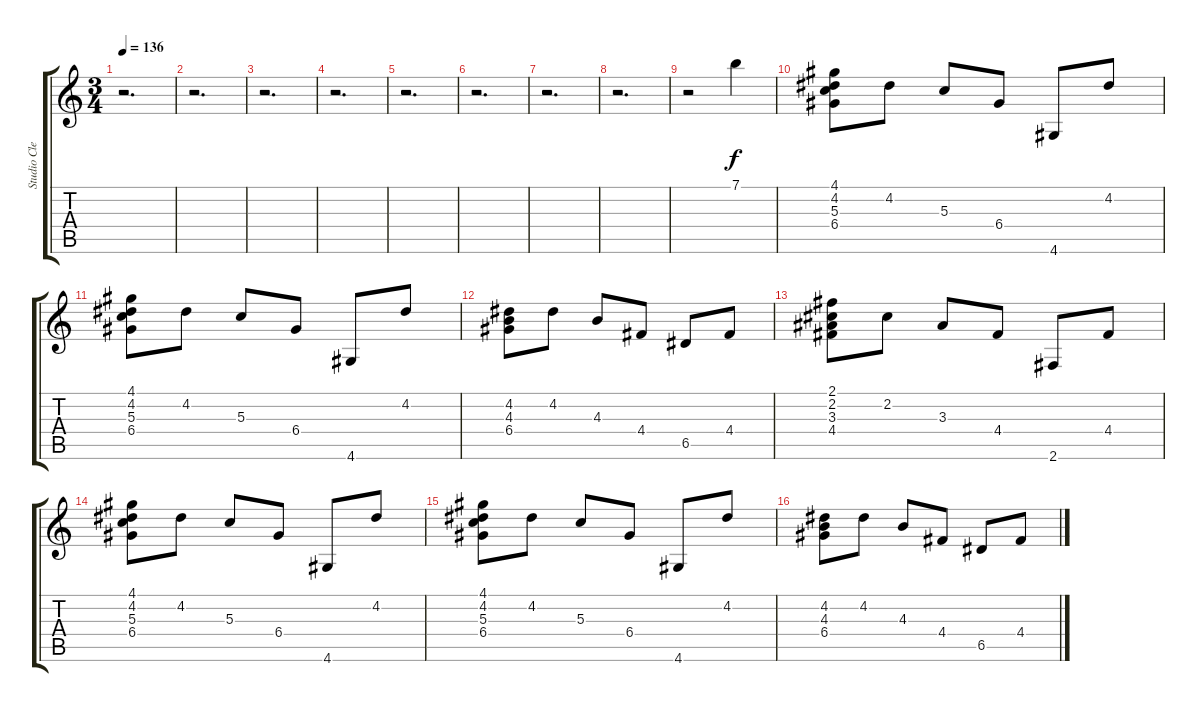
\track ("Studio Clean (Overdub)" "Studio Cle") {instrument electricguitarjazz}
\staff {score tabs}
\tuning (E4 B3 G3 D3 A2 E2) {hide}
\ts (3 4)
\tempo 136
\clef g2
\ks c
r.2{d dy f} |
r.2{d} |
r.2{d} |
r.2{d} |
r.2{d} |
r.2{d} |
r.2{d} |
r.2{d} |
r.2 7.1.4 |
(4.1 4.2 5.3 6.4).8 4.2.8 5.3.8 6.4.8 4.6.8 4.2.8 |
(4.1 4.2 5.3 6.4).8 4.2.8 5.3.8 6.4.8 4.6.8 4.2.8 |
(4.2 4.3 6.4).8 4.2.8 4.3.8 4.4.8 6.5.8 4.4.8 |
(2.1 2.2 3.3 4.4).8 2.2.8 3.3.8 4.4.8 2.6.8 4.4.8 |
(4.1 4.2 5.3 6.4).8 4.2.8 5.3.8 6.4.8 4.6.8 4.2.8 |
(4.1 4.2 5.3 6.4).8 4.2.8 5.3.8 6.4.8 4.6.8 4.2.8 |
(4.2 4.3 6.4).8 4.2.8 4.3.8 4.4.8 6.5.8 4.4.8
